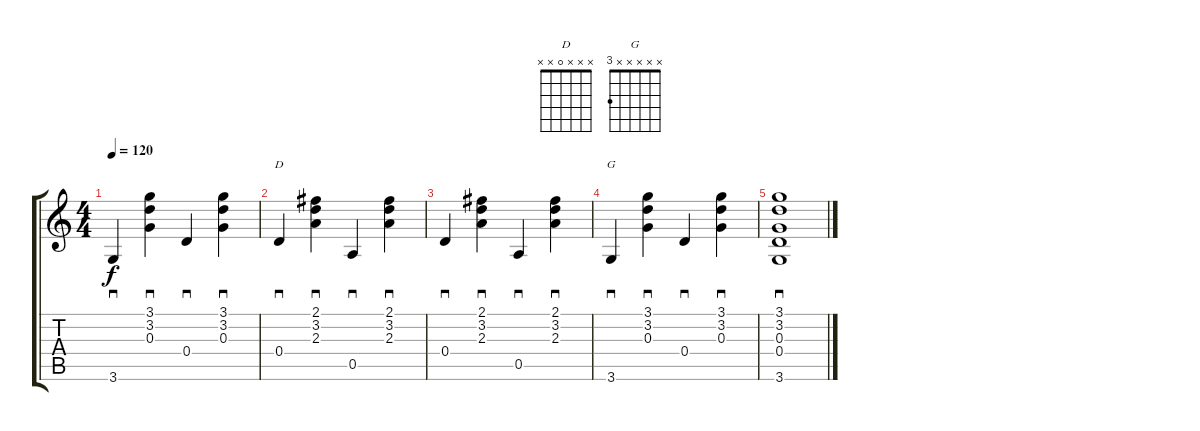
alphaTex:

\track "" {instrument acousticguitarsteel}
\staff {score tabs}
\tuning (E4 B3 G3 D3 A2 E2) {hide}
\chord ("D" x x x 0 x x)
\chord ("G" x x x x x 3)
\ts (4 4)
\tempo 120
\clef g2
\ks c
3.6.4{sd dy f} (3.1 3.2 0.3).4{sd} 0.4.4{sd} (3.1 3.2 0.3).4{sd} |
0.4.4{sd ch "D"} (2.1 3.2 2.3).4{sd} 0.5.4{sd} (2.1 3.2 2.3).4{sd} |
0.4.4{sd} (2.1 3.2 2.3).4{sd} 0.5.4{sd} (2.1 3.2 2.3).4{sd} |
3.6.4{sd ch "G"} (3.1 3.2 0.3).4{sd} 0.4.4{sd} (3.1 3.2 0.3).4{sd} |
(3.1 3.2 0.3 0.4 3.6).1{sd}
